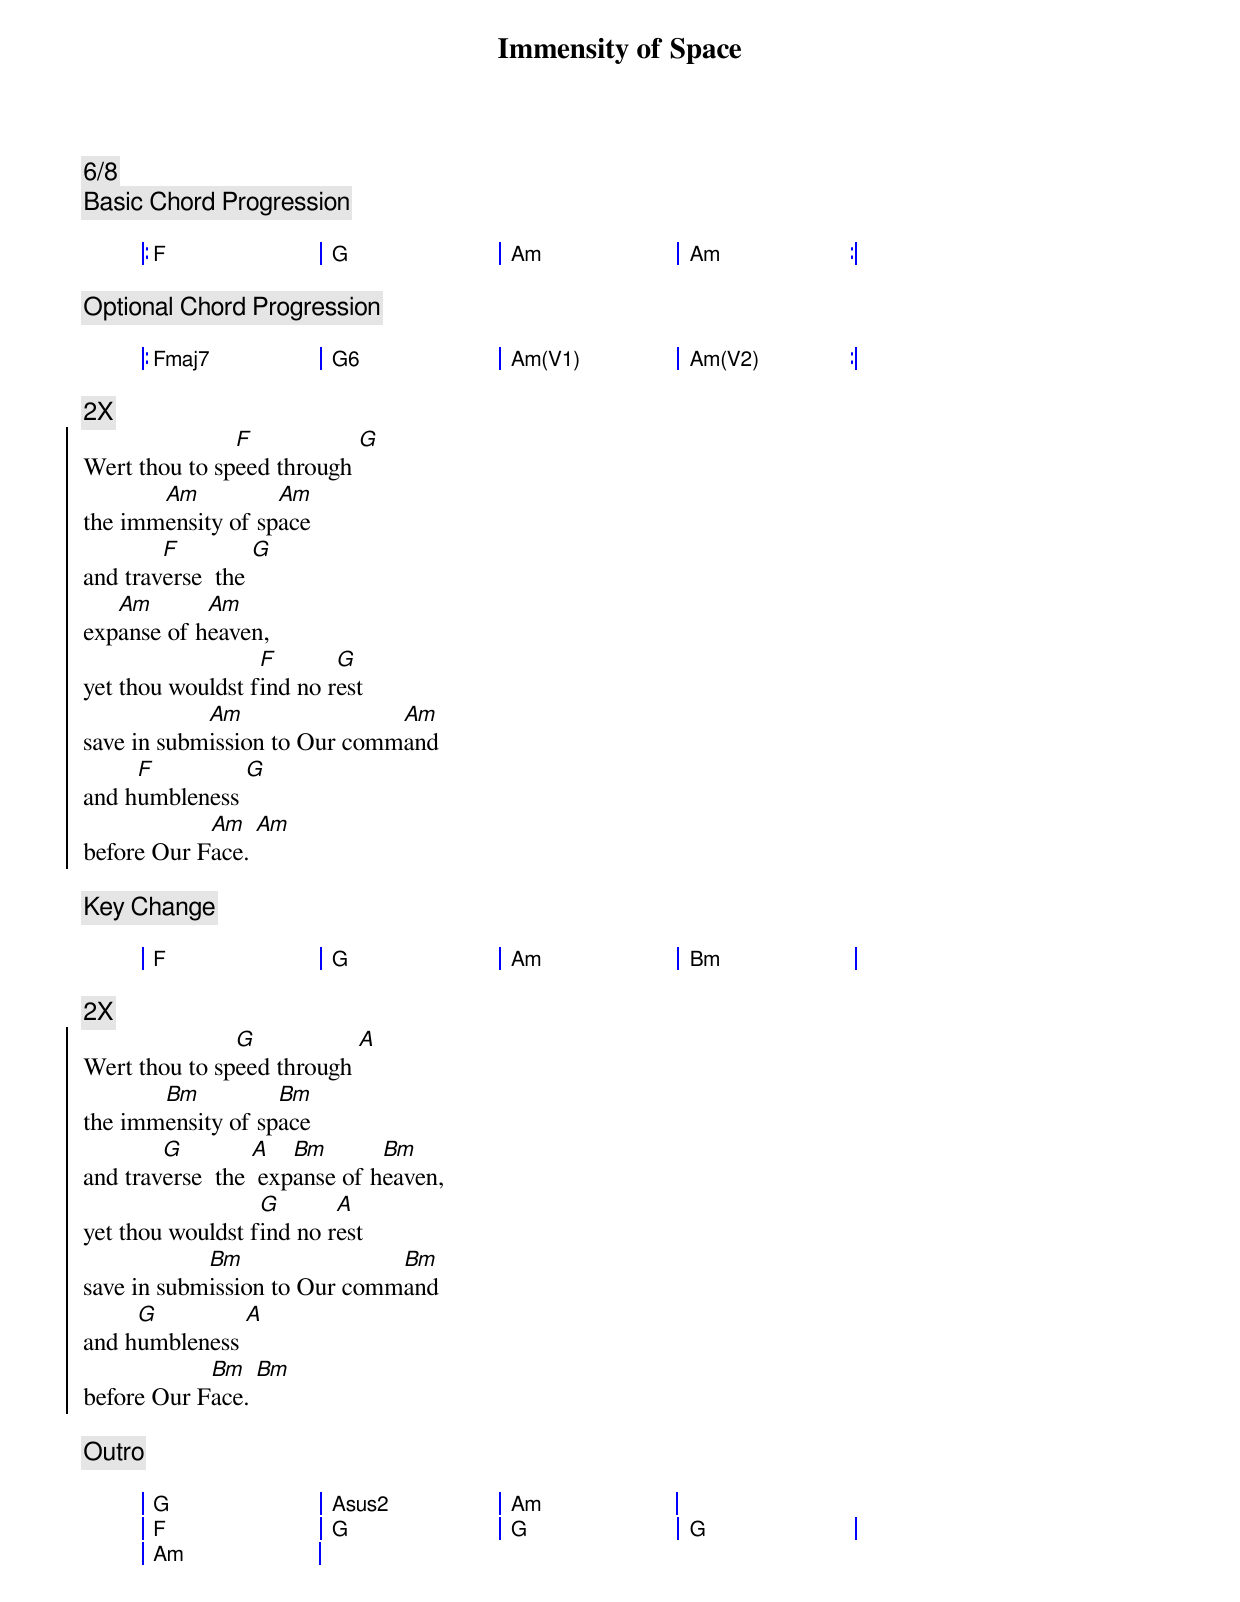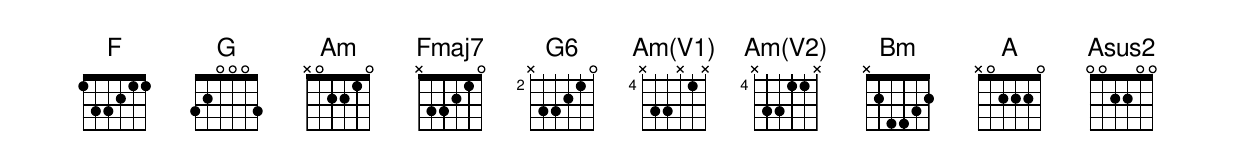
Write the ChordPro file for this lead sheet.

{title: Immensity of Space}
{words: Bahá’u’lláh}
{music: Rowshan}
{define: Fmaj7 base-fret 0 frets x 3 3 2 1 0}
{define: G6 base-fret 2 frets x 3 3 2 1 0}
{define: Am(V1) base-fret 4 frets x 3 3 x 1 x}
{define: Am(V2) base-fret 4 frets x 3 3 1 1 x}

{c:6/8}
{c:Basic Chord Progression}

{start_of_grid}
|: F . . | G . . | Am . . | Am . . :|
{end_of_grid}

{c:Optional Chord Progression}

{start_of_grid}
|: Fmaj7 . . | G6 . . | Am(V1) . . | Am(V2) . . :|
{end_of_grid}

{c:2X}
{soc}
Wert thou to sp[F]eed through [G]
the imm[Am]ensity of sp[Am]ace
and trav[F]erse  the [G]
exp[Am]anse of h[Am]eaven,
yet thou wouldst f[F]ind no r[G]est
save in subm[Am]ission to Our comm[Am]and
and h[F]umbleness [G]
before Our F[Am]ace. [Am]
{eoc}

{c:Key Change}

{start_of_grid}
| F . . | G . . | Am . . | Bm . . |
{end_of_grid}

{c:2X}
{soc}
Wert thou to sp[G]eed through [A]
the imm[Bm]ensity of sp[Bm]ace
and trav[G]erse  the [A] exp[Bm]anse of h[Bm]eaven,
yet thou wouldst f[G]ind no r[A]est
save in subm[Bm]ission to Our comm[Bm]and
and h[G]umbleness [A]
before Our F[Bm]ace. [Bm]
{eoc}

{c:Outro}

{start_of_grid}
| G . . | Asus2 . . | Am . . |
| F . . | G . . | G . . | G . . |
| Am . . |
{end_of_grid}
